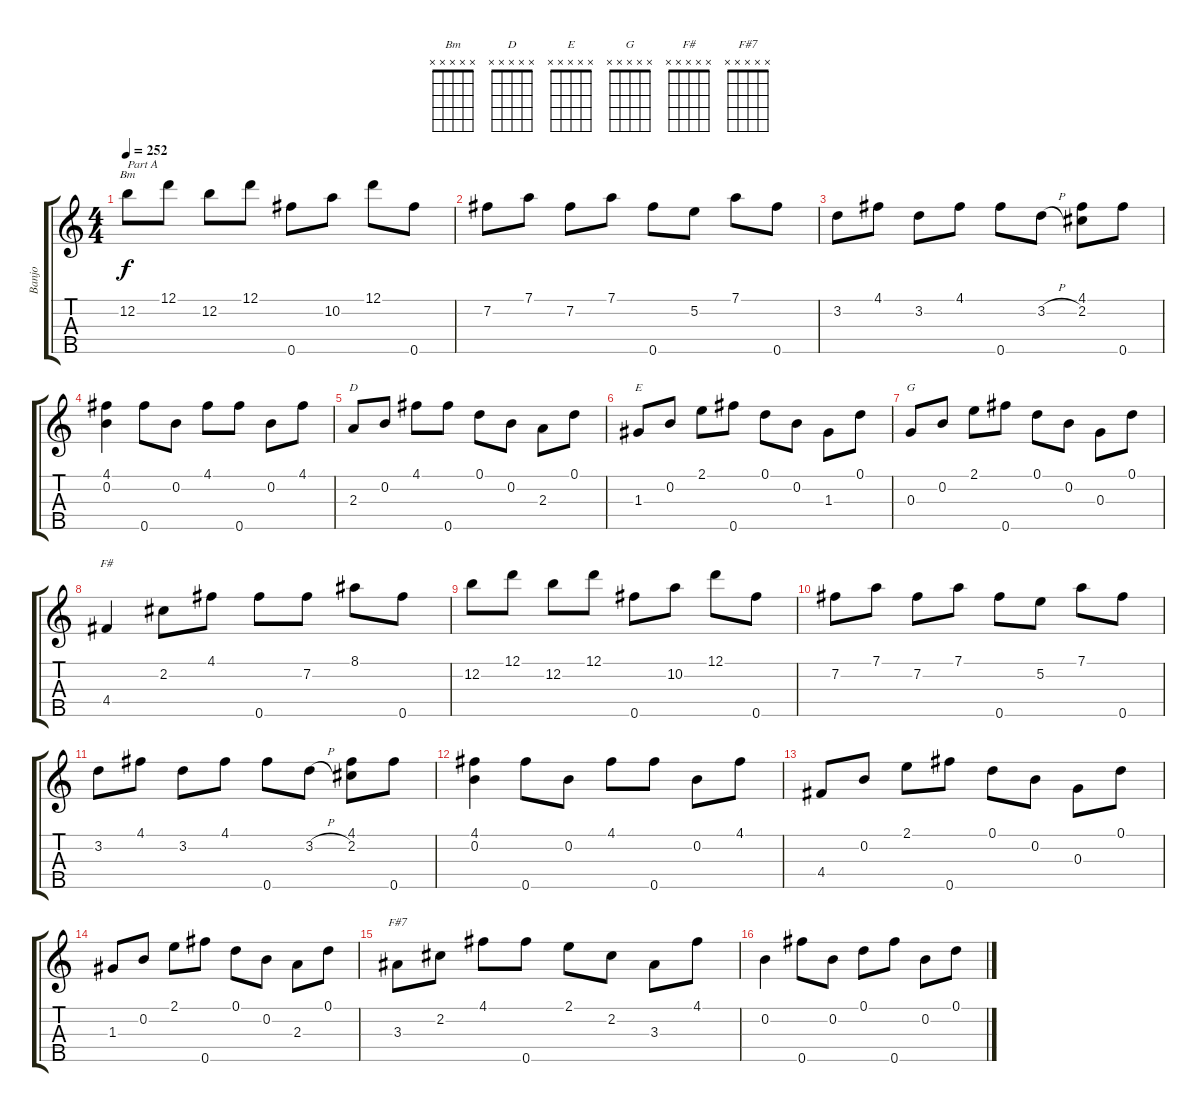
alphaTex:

\track ("Banjo" "Banjo") {instrument banjo}
\staff {score tabs}
\tuning (D4 B3 G3 D3 Gb4) {hide}
\displaytranspose 12
\chord ("Bm" x x x x x) {firstfret 0}
\chord ("D" x x x x x) {firstfret 0}
\chord ("E" x x x x x) {firstfret 0}
\chord ("G" x x x x x) {firstfret 0}
\chord ("F#" x x x x x) {firstfret 0}
\chord ("F#7" x x x x x) {firstfret 0}
\ts (4 4)
\tempo 252
\clef g2
\ks c
12.2.8{ch "Bm" txt "Part A" dy f instrument banjo} 12.1.8 12.2.8 12.1.8 0.5.8 10.2.8 12.1.8 0.5.8 |
7.2.8 7.1.8 7.2.8 7.1.8 0.5.8 5.2.8 7.1.8 0.5.8 |
3.2.8 4.1.8 3.2.8 4.1.8 0.5.8 3.2{h}.8 (4.1 2.2).8 0.5.8 |
(4.1 0.2).4 0.5.8 0.2.8 4.1.8 0.5.8 0.2.8 4.1.8 |
2.3.8{ch "D"} 0.2.8 4.1.8 0.5.8 0.1.8 0.2.8 2.3.8 0.1.8 |
1.3.8{ch "E"} 0.2.8 2.1.8 0.5.8 0.1.8 0.2.8 1.3.8 0.1.8 |
0.3.8{ch "G"} 0.2.8 2.1.8 0.5.8 0.1.8 0.2.8 0.3.8 0.1.8 |
4.4.4{ch "F#"} 2.2.8 4.1.8 0.5.8 7.2.8 8.1.8 0.5.8 |
12.2.8 12.1.8 12.2.8 12.1.8 0.5.8 10.2.8 12.1.8 0.5.8 |
7.2.8 7.1.8 7.2.8 7.1.8 0.5.8 5.2.8 7.1.8 0.5.8 |
3.2.8 4.1.8 3.2.8 4.1.8 0.5.8 3.2{h}.8 (4.1 2.2).8 0.5.8 |
(4.1 0.2).4 0.5.8 0.2.8 4.1.8 0.5.8 0.2.8 4.1.8 |
4.4.8 0.2.8 2.1.8 0.5.8 0.1.8 0.2.8 0.3.8 0.1.8 |
1.3.8 0.2.8 2.1.8 0.5.8 0.1.8 0.2.8 2.3.8 0.1.8 |
3.3.8{ch "F#7"} 2.2.8 4.1.8 0.5.8 2.1.8 2.2.8 3.3.8 4.1.8 |
0.2.4 0.5.8 0.2.8 0.1.8 0.5.8 0.2.8 0.1.8
